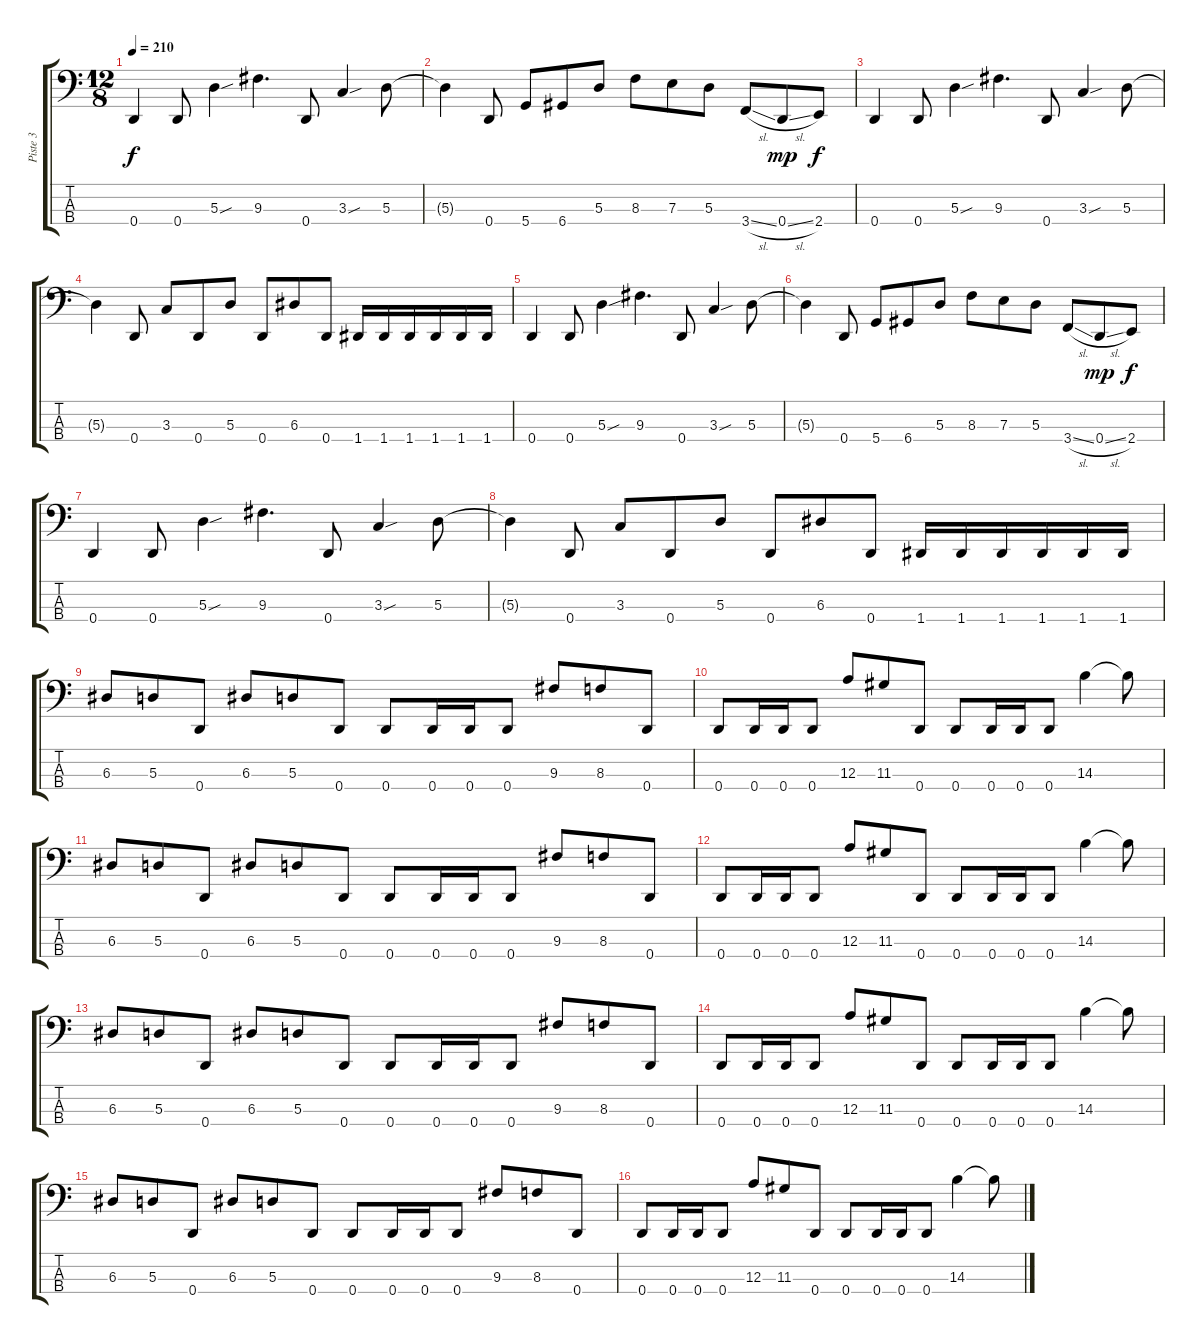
\track ("Piste 3" "Piste 3") {instrument electricbasspick}
\staff {score tabs}
\tuning (G2 D2 A1 D1) {hide}
\ts (12 8)
\tempo 210
\clef f4
\ks c
0.4.4{dy f} 0.4.8 5.3{sou}.4 9.3.4{d} 0.4.8 3.3{sou}.4 5.3.8 |
5.3{t}.4 0.4.8 5.4.8 6.4.8 5.3.8 8.3.8 7.3.8 5.3.8 3.4{sl}.8 0.4{sl}.8{dy mp} 2.4.8{dy f} |
0.4.4 0.4.8 5.3{sou}.4 9.3.4{d} 0.4.8 3.3{sou}.4 5.3.8 |
5.3{t}.4 0.4.8 3.3.8 0.4.8 5.3.8 0.4.8 6.3.8 0.4.8 1.4.16 1.4.16 1.4.16 1.4.16 1.4.16 1.4.16 |
0.4.4 0.4.8 5.3{sou}.4 9.3.4{d} 0.4.8 3.3{sou}.4 5.3.8 |
5.3{t}.4 0.4.8 5.4.8 6.4.8 5.3.8 8.3.8 7.3.8 5.3.8 3.4{sl}.8 0.4{sl}.8{dy mp} 2.4.8{dy f} |
0.4.4 0.4.8 5.3{sou}.4 9.3.4{d} 0.4.8 3.3{sou}.4 5.3.8 |
5.3{t}.4 0.4.8 3.3.8 0.4.8 5.3.8 0.4.8 6.3.8 0.4.8 1.4.16 1.4.16 1.4.16 1.4.16 1.4.16 1.4.16 |
6.3.8 5.3.8 0.4.8 6.3.8 5.3.8 0.4.8 0.4.8 0.4.16 0.4.16 0.4.8 9.3.8 8.3.8 0.4.8 |
0.4.8 0.4.16 0.4.16 0.4.8 12.3.8 11.3.8 0.4.8 0.4.8 0.4.16 0.4.16 0.4.8 14.3.4 14.3{t}.8 |
6.3.8 5.3.8 0.4.8 6.3.8 5.3.8 0.4.8 0.4.8 0.4.16 0.4.16 0.4.8 9.3.8 8.3.8 0.4.8 |
0.4.8 0.4.16 0.4.16 0.4.8 12.3.8 11.3.8 0.4.8 0.4.8 0.4.16 0.4.16 0.4.8 14.3.4 14.3{t}.8 |
6.3.8 5.3.8 0.4.8 6.3.8 5.3.8 0.4.8 0.4.8 0.4.16 0.4.16 0.4.8 9.3.8 8.3.8 0.4.8 |
0.4.8 0.4.16 0.4.16 0.4.8 12.3.8 11.3.8 0.4.8 0.4.8 0.4.16 0.4.16 0.4.8 14.3.4 14.3{t}.8 |
6.3.8 5.3.8 0.4.8 6.3.8 5.3.8 0.4.8 0.4.8 0.4.16 0.4.16 0.4.8 9.3.8 8.3.8 0.4.8 |
0.4.8 0.4.16 0.4.16 0.4.8 12.3.8 11.3.8 0.4.8 0.4.8 0.4.16 0.4.16 0.4.8 14.3.4 14.3{t}.8
